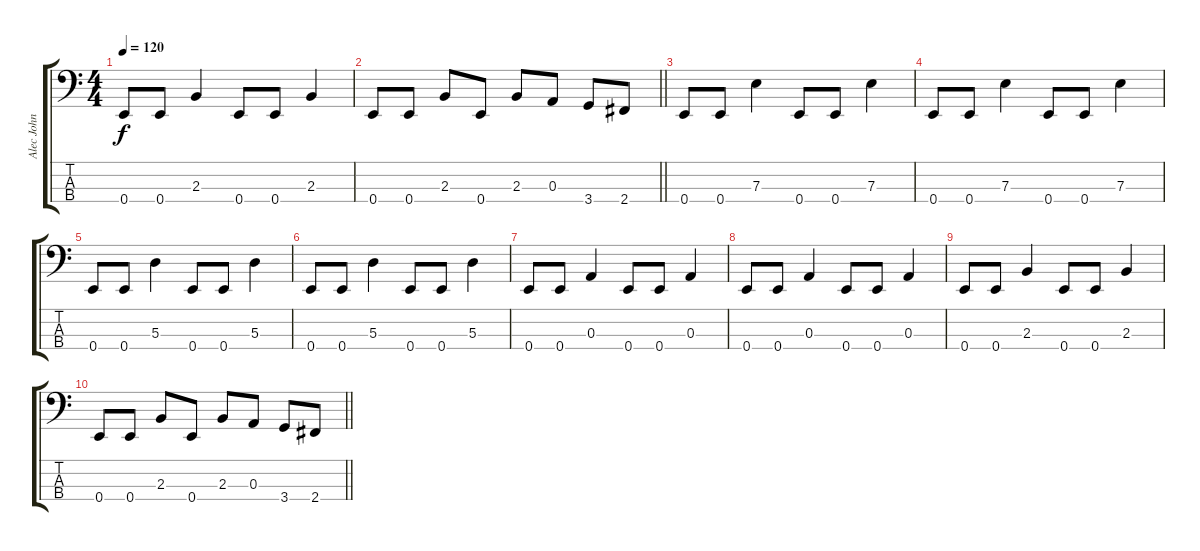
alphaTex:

\track ("Alec John Such (Bass Guitar)" "Alec John ") {instrument electricbassfinger}
\staff {score tabs}
\tuning (G2 D2 A1 E1) {hide}
\ts (4 4)
\tempo 120
\clef f4
\ks c
0.4.8{dy f} 0.4.8 2.3.4 0.4.8 0.4.8 2.3.4 |
\barLineRight lightlight
0.4.8 0.4.8 2.3.8 0.4.8 2.3.8 0.3.8 3.4.8 2.4.8 |
0.4.8 0.4.8 7.3.4 0.4.8 0.4.8 7.3.4 |
0.4.8 0.4.8 7.3.4 0.4.8 0.4.8 7.3.4 |
0.4.8 0.4.8 5.3.4 0.4.8 0.4.8 5.3.4 |
0.4.8 0.4.8 5.3.4 0.4.8 0.4.8 5.3.4 |
0.4.8 0.4.8 0.3.4 0.4.8 0.4.8 0.3.4 |
0.4.8 0.4.8 0.3.4 0.4.8 0.4.8 0.3.4 |
0.4.8 0.4.8 2.3.4 0.4.8 0.4.8 2.3.4 |
\barLineRight lightlight
0.4.8 0.4.8 2.3.8 0.4.8 2.3.8 0.3.8 3.4.8 2.4.8
